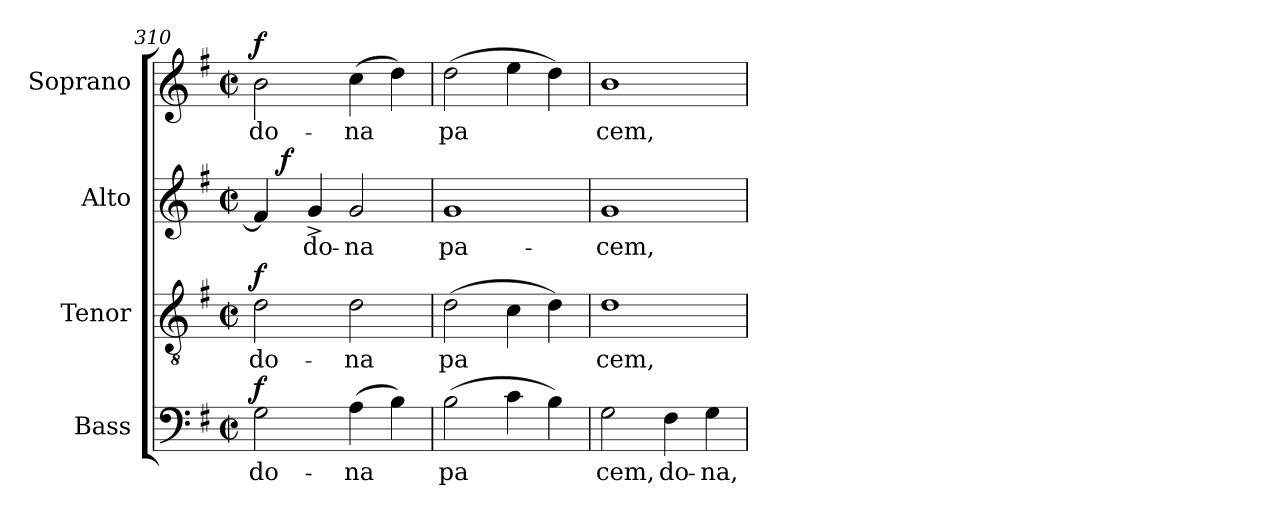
**kern	**text	**dynam	**kern	**text	**dynam	**kern	**text	**dynam	**kern	**text	**dynam
*part4	*part4	*part4	*part3	*part3	*part3	*part2	*part2	*part2	*part1	*part1	*part1
*staff4	*staff4	*staff4	*staff3	*staff3	*staff3	*staff2	*staff2	*staff2	*staff1	*staff1	*staff1
*I"Bass	*	*	*I"Tenor	*	*	*I"Alto	*	*	*I"Soprano	*	*
*I'B.	*	*	*I'T.	*	*	*I'A.	*	*	*I'S.	*	*
*clefF4	*	*	*clefGv2	*	*	*clefG2	*	*	*clefG2	*	*
*k[f#]	*	*	*k[f#]	*	*	*k[f#]	*	*	*k[f#]	*	*
*G:	*	*	*G:	*	*	*G:	*	*	*G:	*	*
*M2/2	*	*	*M2/2	*	*	*M2/2	*	*	*M2/2	*	*
*met(c|)	*	*	*met(c|)	*	*	*met(c|)	*	*	*met(c|)	*	*
=310	=310	=310	=310	=310	=310	=310	=310	=310	=310	=310	=310
!	!LO:LY:b:cj	!LO:DY:a	!	!LO:LY:b:cj	!LO:DY:a	!	!LO:LY:b:cj	!	!	!LO:LY:b:cj	!LO:DY:a
*	*	*	*	*	*	*^	*	*	*	*	*
2G\	do-	f	2d\	do-	f	4f#/]	8ryy	.	.	2b\	do-	f
!	!	!	!	!	!	!	!	!	!LO:DY:a	!	!	!
.	.	.	.	.	.	.	2..ryy	.	f	.	.	.
!	!	!	!	!	!	!	!	!LO:LY:b:cj	!	!	!	!
.	.	.	.	.	.	4g^>/	.	do-	.	.	.	.
!	!LO:LY:b:cj	!	!	!LO:LY:b:cj	!	!	!	!LO:LY:b:cj	!	!	!LO:LY:b:cj	!
(>4A\	-na	.	2d\	-na	.	2g/	.	-na	.	(>4cc\	-na	.
!	!LO:LY:b:cj	!	!	!	!	!	!	!	!	!	!LO:LY:b:cj	!
4B\)	.	.	.	.	.	.	.	.	.	4dd\)	.	.
!!LO:PB:g=z
=311	=311	=311	=311	=311	=311	=311	=311	=311	=311	=311	=311	=311
!	!LO:LY:b:cj	!	!	!LO:LY:b:cj	!	!	!	!LO:LY:b:cj	!	!	!LO:LY:b:cj	!
*	*	*	*	*	*	*v	*v	*	*	*	*	*
(>2B\	pa	.	(>2d\	pa	.	1g	pa-	.	(>2dd\	pa	.
!	!LO:LY:b:cj	!	!	!LO:LY:b:cj	!	!	!	!	!	!LO:LY:b:cj	!
4c\	.	.	4c\	.	.	.	.	.	4ee\	.	.
!	!LO:LY:b:cj	!	!	!LO:LY:b:cj	!	!	!	!	!	!LO:LY:b:cj	!
4B\)	.	.	4d\)	.	.	.	.	.	4dd\)	.	.
=312	=312	=312	=312	=312	=312	=312	=312	=312	=312	=312	=312
!	!LO:LY:b:cj	!	!	!LO:LY:b:cj	!	!	!LO:LY:b:cj	!	!	!LO:LY:b:cj	!
2G\	cem,	.	1d	cem,	.	1g	-cem,	.	1b	cem,	.
!	!LO:LY:b:cj	!	!	!	!	!	!	!	!	!	!
4F#\	do-	.	.	.	.	.	.	.	.	.	.
!	!LO:LY:b:cj	!	!	!	!	!	!	!	!	!	!
4G\	-na,	.	.	.	.	.	.	.	.	.	.
=	=	=	=	=	=	=	=	=	=	=	=
*-	*-	*-	*-	*-	*-	*-	*-	*-	*-	*-	*-
